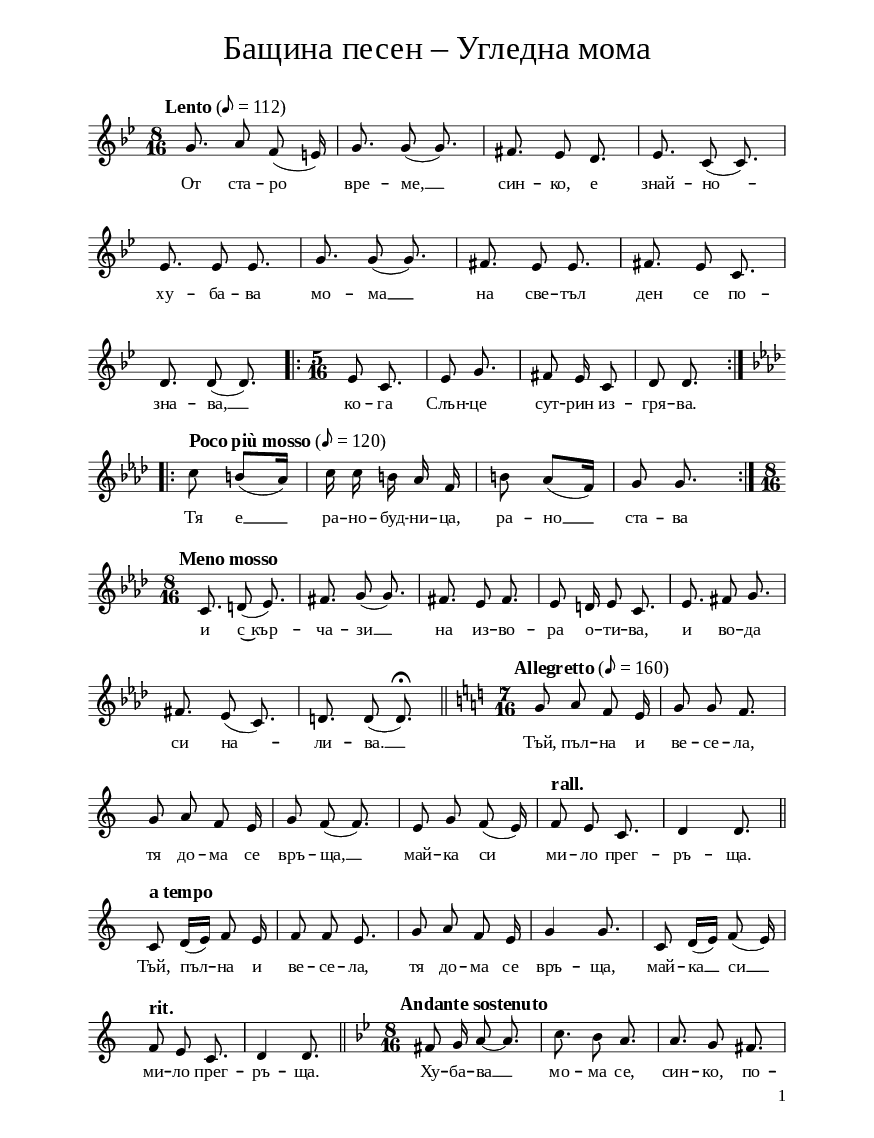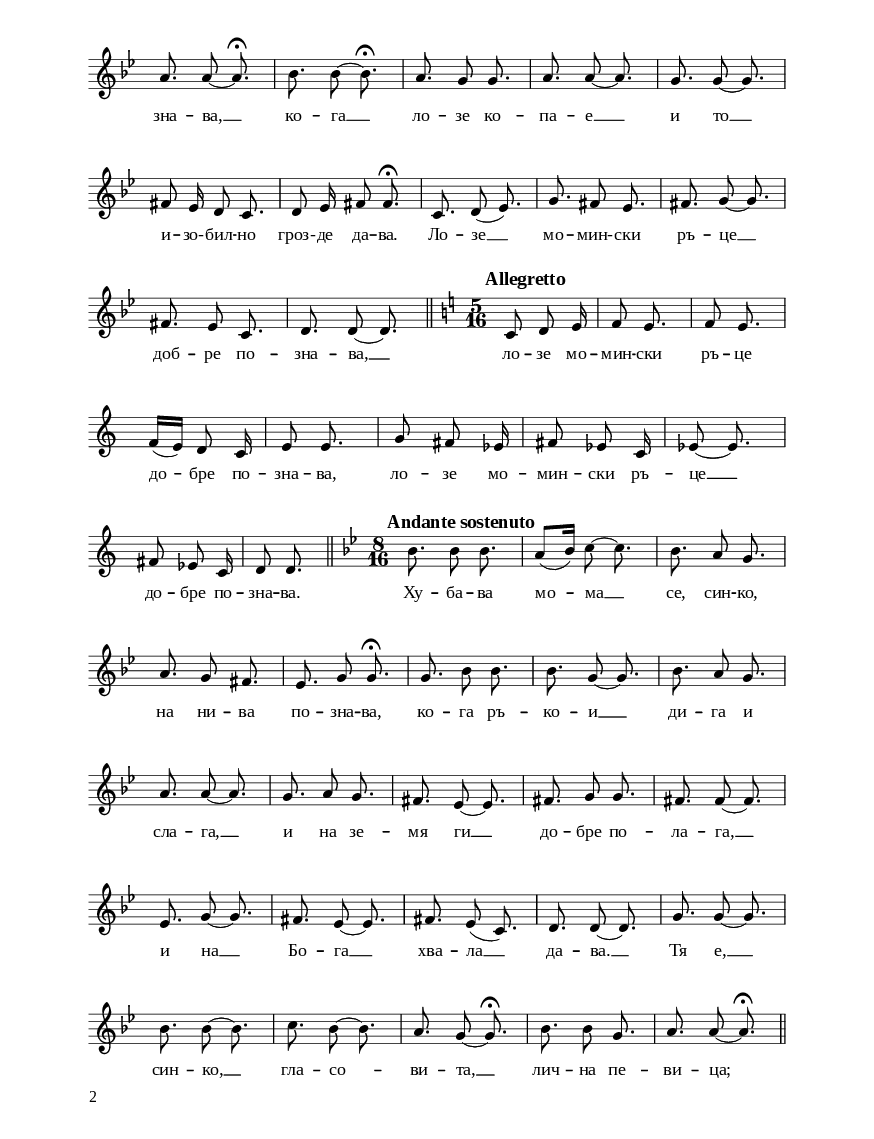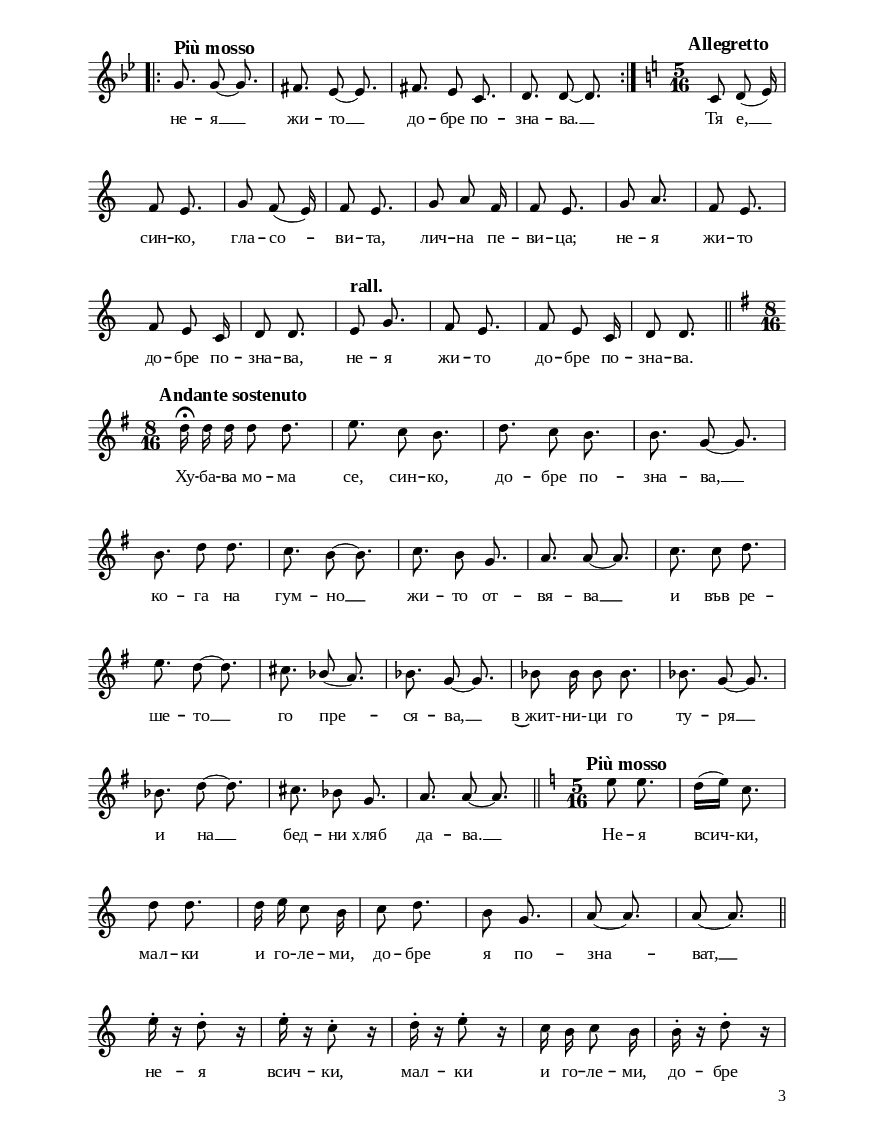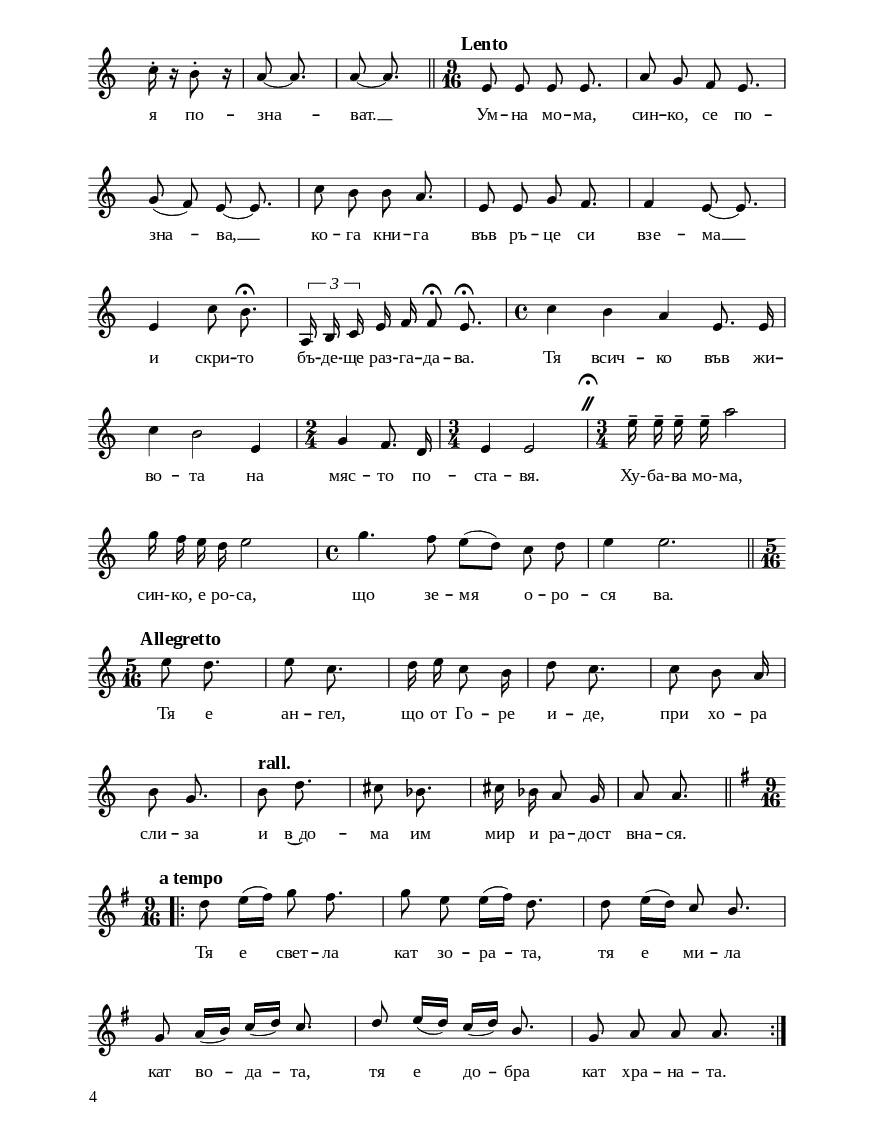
\version "2.24.2"

% include paper part and global functions
\include "include/globals.ily"
\bookpart {
  \label #'ref138
  \tocItem \markup "Бащина песен – Угледна мома"
  \paper {
    print-all-headers = ##t
    print-page-number = ##t
    print-first-page-number = ##t

    % put page numbers on the bottom
    oddHeaderMarkup = \markup ""
    evenHeaderMarkup = \markup ""
    oddFooterMarkup = \markup
    \fill-line {
      ""
      \if \should-print-page-number \fromproperty #'page:page-number-string
    }
    evenFooterMarkup = \markup
    \fill-line {
      \if \should-print-page-number \fromproperty #'page:page-number-string
      ""
    }

    left-margin = 1.5\cm
    right-margin = 1.5\cm
    top-margin = 1.6\cm
    bottom-margin = 1.2\cm
    ragged-bottom = ##t % do not spread the staves to fill the whole vertical space

    % change distance between staves
    system-system-spacing =
    #'((basic-distance . 11.5)
       (minimum-distance . 6)
       (padding . 1)
       (stretchability . 12))
  }
  \score {
    \include "include/score-layout.ily"

    \new Voice  \relative c' {
      \clef treble
      \key g \minor
      \time 8/16
      \tempoFunc "Lento" 8 "112"
      \autoBeamOff
      g'8. a8 f(e16) |
      g8. g8(g8.) |
      fis8. ees8 d8. |
      ees8. c8(c8.) | \break

      ees8. ees8 ees8. |
      g8. g8(g8.)  |
      fis8. ees8 ees8.  |
      fis8. ees8 c8.  | \break

      d8. d8(d8.)  |
      \bar ".|:" \time 5/16 ees8 c8.  |
      ees8 g8. |
      fis8 ees16 c8  |
      d8 d8. | \bar ":|.:" \break

      \tempoFunc "Poco più mosso" 8 "120"
      \key f \minor
      c'8 b8[(aes16)] |  |
      c16 c b aes f |  |
      b8 aes([f16])  |
      g8 g8. | \bar ":|."

      \time 8/16 \break
      \tempo "Meno mosso" c,8. d8(ees8.) |
      fis8. g8 (g8.) |
      fis8. ees8 fis8. |
      ees8 d16 ees8 c8. |
      ees8. fis8 g8. | \break

      fis8.ees8(c8.) |
      d8. d8(d8.\fermata) | \bar "||"
      \time 7/16
      \key c \major
      \tempoFunc "Allegretto" 8 "160"
      g8 a f e16 |
      g8 g f8. | \break

      g8 a f e16 |
      g8 f(f8.) |
      e8 g f(e16) |
      \tempo "rall." f8 e c8. |
      d4 d8. | \bar "||" \break

      \tempo "a tempo"
      c8 d16[(e)] f8 e16 |
      f8 f e8. |
      g8 a f e16 |
      g4 g8. |
      c,8 d16[(e)] f8(e16) | \break

      \tempo "rit."
      f8 e c8. |
      d4 d8. | \bar "||"
      \key g \minor
      \time 8/16
      \tempo "Andante sostenuto"
      fis8 g16 a8~ a8. |
      c8. bes8 a8. |
      a8. g8 fis8. | \break

      a8. a8~ a8.\fermata |
      bes8. bes8~ bes8.\fermata |
      a8. g8 g8. |
      a8. a8~ a8. |
      g8. g8~ g8. | \break

      fis8 ees16 d8 c8. |
      d8 ees16 fis8 fis8.\fermata |
      c8. d8(ees8.) |
      g8. fis8 ees8. |
      fis8. g8~ g8. | \break

      fis8. ees8 c8. |
      d8. d8~ d8. | \bar "||"
      \key c \major
      \time 5/16
      \tempo "Allegretto"
      c8 d e 16 |
      f8 e8. |
      f8 e8. | \break

      f16[(e)] d8 c16 |
      e8 e8.|
      g8 fis ees16 |
      fis8 ees8 c16 |
      ees8~ ees8. | \break

      fis8 ees8 c16 |
      d8 d8. | \bar "||"
      \key g \minor
      \time 8/16
      \tempo "Andante sostenuto"
      bes'8. bes8 bes8. |
      a8[(bes16)] c8~ c8. |
      bes8. a8 g8. | \break
      a8. g8 fis8. |
      ees8. g8 g8.\fermata |
      g8. bes8 bes8. |
      bes8. g8~ g8. |
      bes8. a8 g8. | \break

      a8. a8~ a8. |
      g8. a8 g8. |
      fis8. ees8~ ees8. |
      fis8. g8 g8. |
      fis8. fis8~ fis8. | \break

      ees8. g8~ g8. |
      fis8. ees8~ ees8. |
      fis8. ees8(c8.) |
      d8. d8~ d8. |
      g8. g8~ g8. | \break

      bes8. bes8~ bes8. |
      c8. bes8~ bes8. |
      a8. g8~ g8.\fermata |
      bes8. bes8 g8. |
      a8. a8~ a8.\fermata | \break

      \bar ".|:-||"  \tempo "Più mosso"
      g8. g8~ g8. |
      fis8. ees8~ ees8. |
      fis8. ees8 c8. |
      d8. d8~ d8. | \bar ":|."

      \key c \major
      \time 5/16
      \tempo "Allegretto"
      c8 d(e16) | \break

      f8 e8. |
      g8 f8(e16) |
      f8 e8. |
      g8 a f16 |
      f8 e8. |
      g8 a8. |
      f8 e8. | \break

      f8 e c16 |
      d8 d8. |
      \tempo "rall."
      e8 g8. |
      f8 e8. |
      f8 e c16 |
      d8 d8. | \bar "||"
      \time 8/16
      \key g \major
      \break

      \tempo "Andante sostenuto"
      d'16\fermata d d d8 d8. |
      e8. c8 b8. |
      d8. c8 b8. |
      b8. g8~ g8. \break

      b8. d8 d8. |
      c8. b8~ b8. |
      c8. b8 g8. |
      a8. a8~ a8. |
      c8. c8 d8. | \break

      e8. d8~ d8. |
      cis8. \stemUp bes8(a8.) \stemNeutral |
      bes8. g8~ g8. |
      bes8 bes16 bes8 bes8. |
      bes8. g8~ g8. | \break
      bes8. d8~ d8. |
      cis8. bes8 g8. |
      a8. a8~ a8. |  \bar "||"
      \key c \major
      \time 5/16
      \tempo "Più mosso" e'8 e8. |
      d16[(e)] c8. | \break
      d8 d8. |
      d16 e c8  b16 |
      c8 d8. |
      b8 g8. |
      a8~ a8. |
      a8~ a8. | \bar "||" \break

      e'16\staccato r16 d8\staccato r16 |
      e16\staccato r16 c8\staccato r16 |
      d16\staccato r16 e8\staccato r16 |
      c16 b c8 b16 |
      b16\staccato r16 d8\staccato r16 | \break

      c16\staccato r16 b8\staccato r16 |
      a8~ a8. |
      a8~ a8. |  \bar "||"
      \key a \minor
      \time 9/16
      \tempo "Lento" e8 e e e8. |
      a8 g f e8. | \break

      g8(f) e8~ e8. |
      c'8 b b a8. |
      e8 e g f8. |
      f4 e8~ e8. | \break

      e4 c'8 b8.\fermata |
      \tuplet 3/2 { a,16 b c } e f f8\fermata e8.\fermata |
      \time 4/4 c'4 b a e8. e16  \break |

      c'4 b2 e,4 |
      \time 2/4 g4 f8. d16 |
      \time 3/4 e4   e2 \mark\markup{ \column { \hspace #0 \center-align \normalsize \musicglyph #"scripts.ufermata"  \center-align \normalsize \musicglyph #"scripts.caesura.straight" }}
      |
      \bar "|"
      \time 3/4  | % 149

      e'16 --e16 --e16 --
      e16 --a2   \break | % 151
      g16 f16 e16 d16
      e2 | % 152

      \time 4/4  | % 152
      g4.f8 e8 ( [d8 ] )
      c8 d8  | % 153
      e4 e2. \bar "||" \break
      \tempo "Allegretto"
      \time 5/16  | % 154
      e8 d8. | % 155
      e8 c8. | % 156
      d16 e16  c8 b16 |% 158
      d8 c8. | c8 b8 a16 | \break
      b8  g8. |
      \tempo"rall."b8 d8. | % 161
      cis8 bes8. | % 162
      cis16 bes16  a8  g16 | % 163
      a8  a8. \bar "||"

      \break \repeat volta 1 {
        | % 164
        \bar ".|:-||"  \key g \major \time 9/16 | % 164
        \tempo"a tempo" d8 e16 ( [
        fis16 ) ] g8 fis8. | % 165
        g8 e8 e16 ( [ \stemDown
        fis16 ) ]d8. | % 166
        d8 e16 ( [d16 ) ] \stemUp
        c8 b8. \break | % 167
        g8 a16 ( [  b16 ) ]c16 (
        [d16 ) ]c8. | % 168
        d8 e16 ( [d16 ) ] \stemUp
        c16 ( [d16 ) ]b8. | % 169
        g8  a8  a8  a8. \bar ":|."
      }


    }

    \addlyrics {
      От ста -- ро вре -- ме, __ син -- ко, е знай -- но --
      ху -- ба -- ва мо -- ма __ на све -- тъл ден се по --
      зна -- ва, __ ко -- га Слън -- це сут -- рин из -- гря -- ва.
      Тя е __ ра -- но -- буд -- ни -- ца, ра -- но __ ста -- ва
      и с~кър -- ча -- зи __ на из -- во -- ра о -- ти -- ва, и во -- да
      си на -- ли -- ва. __ Тъй, пъл -- на и ве -- се -- ла,
      тя до -- ма се връ -- ща, __ май -- ка си ми -- ло прег -- ръ -- ща.
      Тъй, пъл -- на и ве -- се -- ла,  тя до -- ма се връ -- ща, май -- ка __ си __
      ми -- ло прег -- ръ -- ща. Ху -- ба -- ва __ мо -- ма се, син -- ко, по --
      зна -- ва, __ ко -- га __ ло -- зе ко -- па -- е __ и то __
      и -- "зо-" -- бил -- но "гроз-" -- де да -- ва. Ло -- зе __ мо -- "мин-" -- ски ръ -- це __
      доб -- ре по -- зна -- ва, __ ло -- зе мо -- мин -- ски ръ -- це
      до -- бре по -- зна -- ва, ло -- зе мо -- мин -- ски ръ -- це __
      до -- бре по -- зна -- ва. Ху -- ба -- ва мо -- ма __ се, син -- ко,
      на ни -- ва по -- зна -- ва, ко -- га ръ -- ко -- и __ ди -- га и
      сла -- га, __ и на  зе -- мя ги __ до -- бре по -- ла -- га, __
      и на __ Бо -- га __  хва -- ла __ да -- ва. __ Тя е, __
      син -- ко, __ гла -- со -- ви -- та, __  лич -- на пе -- ви -- ца;
      не -- я __ жи -- то __ до -- бре по -- зна -- ва. __ Тя е, __
      син -- ко, гла -- со -- ви -- та, лич -- на пе -- ви -- ца; не -- я жи -- то
      до -- бре по -- зна -- ва, не -- я жи -- то до -- бре по -- зна -- ва.
      Ху -- ба -- ва мо -- ма се, син -- ко, до -- бре по -- зна -- ва, __
      ко -- га на гум -- но __  жи -- то от -- вя -- ва __ и във ре --
      ше -- то __ го пре -- ся -- ва, __ "в~жит-" -- "ни-" -- ци го ту -- ря __
      и на __  бед -- ни хляб да -- ва. __ Не -- я "всич-" -- ки,
      мал -- ки и го -- ле -- ми, до -- бре я по -- зна -- ват, __
      не -- я всич -- ки, мал -- ки и го -- ле -- ми, до -- бре
      я по -- зна -- ват. __ Ум -- на мо -- ма, син -- ко, се по --
      зна -- ва, __ ко -- га кни -- га във ръ -- це си взе -- ма __
      и скри -- то бъ -- де -- ще раз -- га -- да -- ва. Тя всич -- ко във жи --
      во -- та на мяс -- то по -- ста -- вя. "Ху-" -- "ба-" -- ва "мо-" -- ма,
      "син-" -- ко, е "ро-" -- са, що зе -- мя о -- ро -- ся ва.
      Тя е ан -- гел, що от Го -- ре и -- де, при хо -- ра
      сли -- за  и в~до -- ма им мир и ра -- дост вна -- ся.
      Тя е свет -- ла кат зо -- ра -- та, тя е ми -- ла
      кат во -- да -- та, тя е до -- бра кат хра -- на -- та.
    }

    \header {
      title = \titleFunc "Бащина песен – Угледна мома" "Baština pesen – Ugledna moma"
    }

    \midi{}

  } % score

} % bookpart
